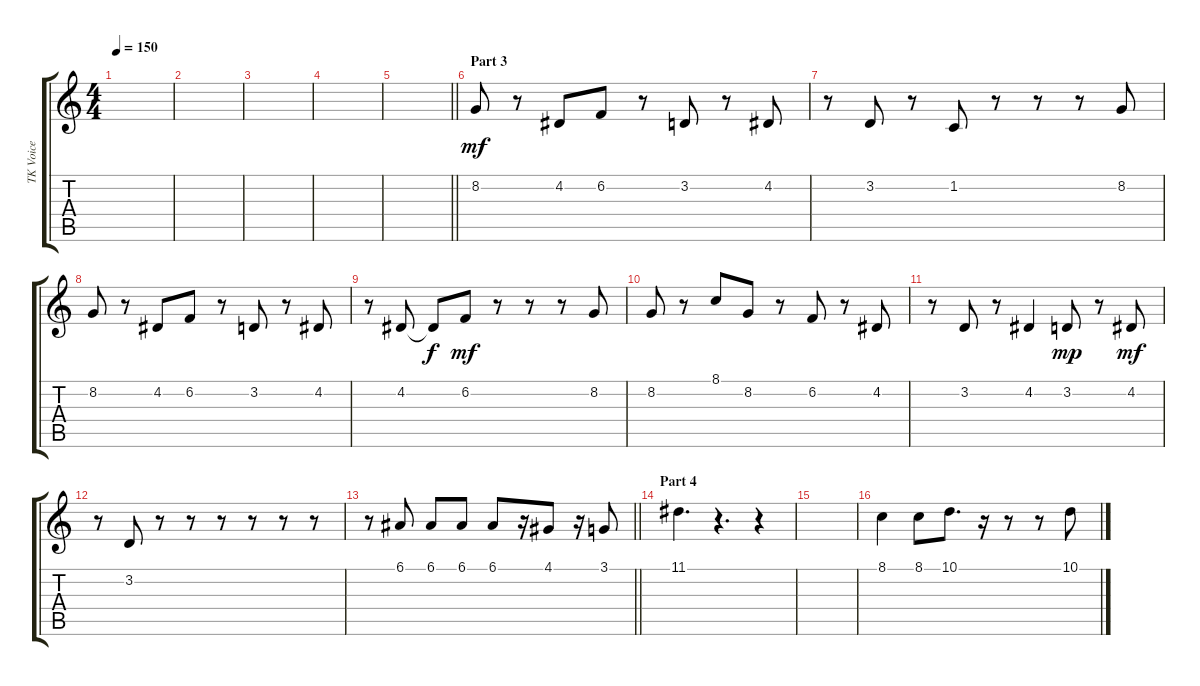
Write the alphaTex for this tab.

\track ("TK Voice" "TK Voice") {instrument synthvoice}
\staff {score tabs}
\tuning (E4 B3 G3 D3 A2 E2) {hide}
\ts (4 4)
\tempo 150
\clef g2
\ks c
|
|
|
|
\barLineRight lightlight
|
\section ("" "Part 3")
8.2.8{dy mf} r.8 4.2.8 6.2.8 r.8 3.2.8 r.8 4.2.8 |
r.8 3.2.8 r.8 1.2.8 r.8 r.8 r.8 8.2.8 |
8.2.8 r.8 4.2.8 6.2.8 r.8 3.2.8 r.8 4.2.8 |
r.8 4.2.8 4.2{t}.8{dy f} 6.2.8{dy mf} r.8 r.8 r.8 8.2.8 |
8.2.8 r.8 8.1.8 8.2.8 r.8 6.2.8 r.8 4.2.8 |
r.8 3.2.8 r.8 4.2.4 3.2.8{dy mp} r.8 4.2.8{dy mf} |
r.8 3.2.8 r.8 r.8 r.8 r.8 r.8 r.8 |
\barLineRight lightlight
r.8 6.1.8 6.1.8 6.1.8 6.1.8 r.16 4.1.8 r.16 3.1.8 |
\section ("" "Part 4")
11.1.4{d} r.4{d} r.4 |
|
8.1.4 8.1.8 10.1.8{d} r.16 r.8 r.8 10.1.8
